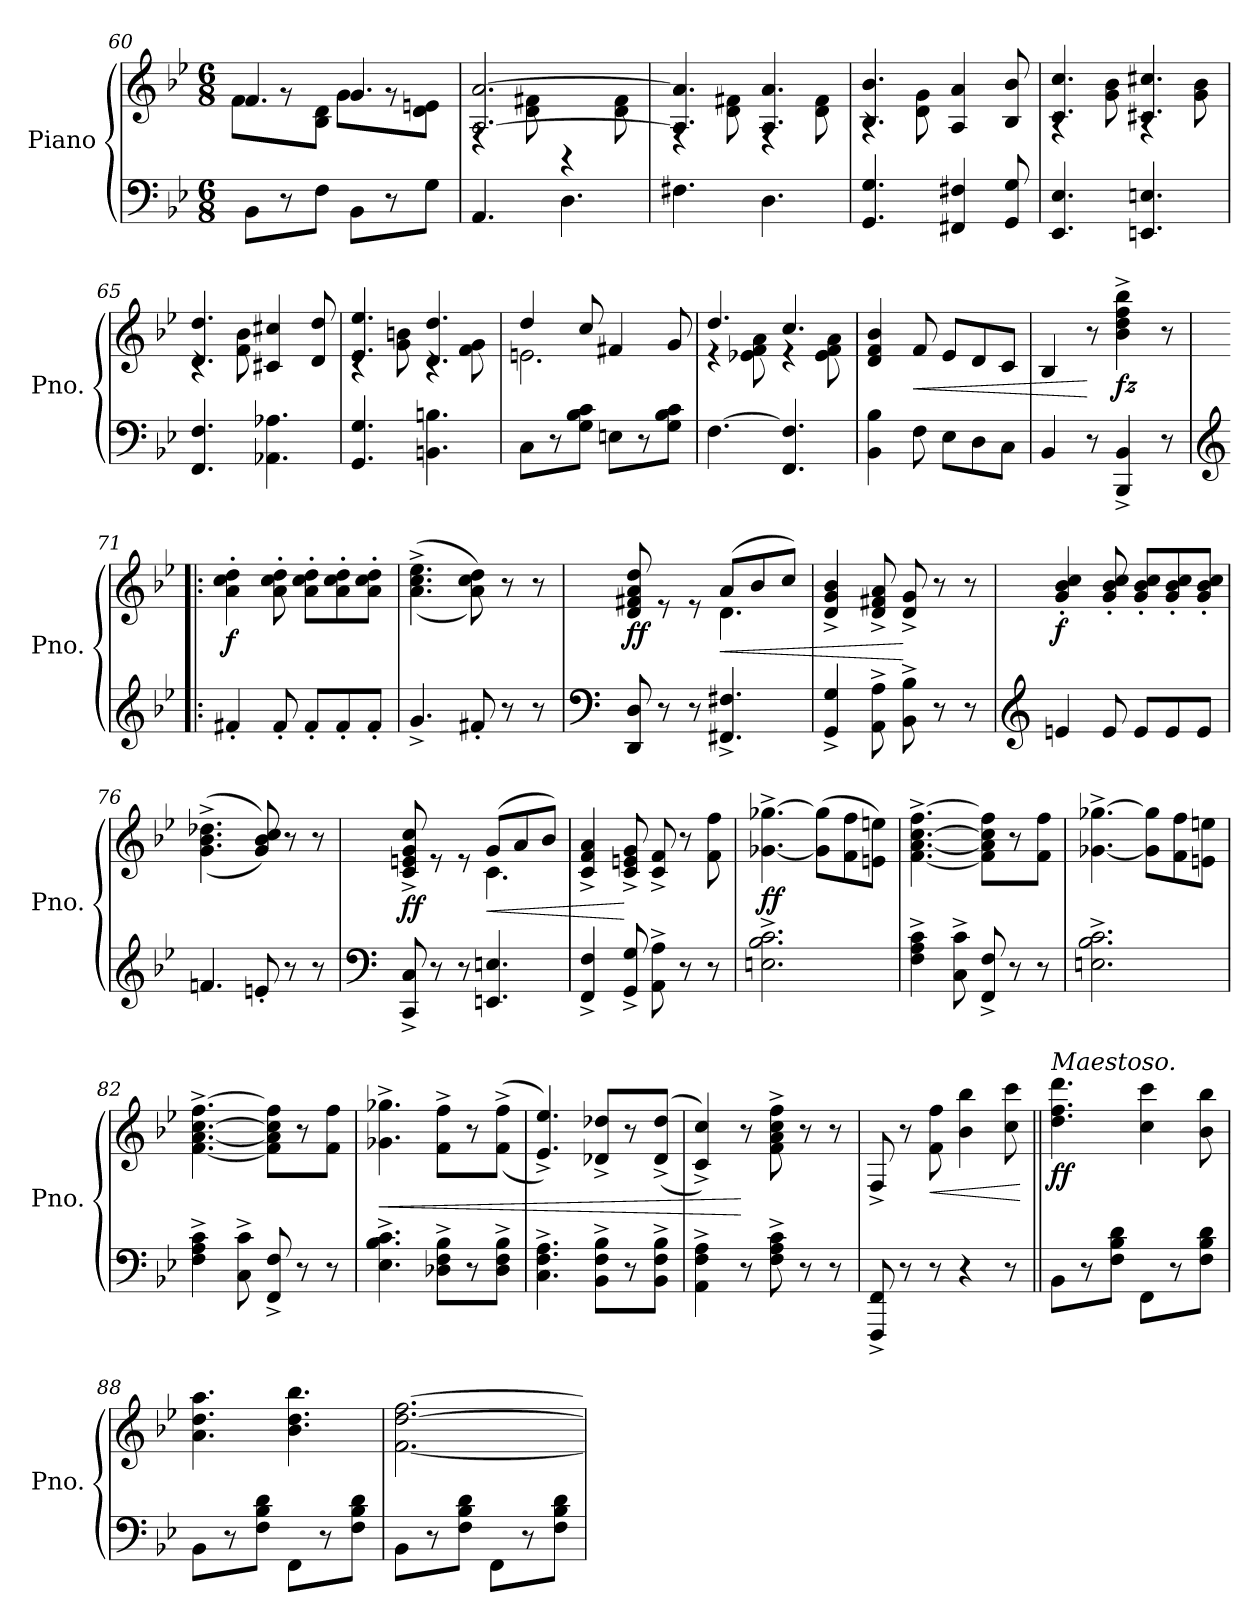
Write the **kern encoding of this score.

**kern	**kern	**dynam
*part1	*part1	*part1
*staff2	*staff1	*staff1/2
*I"Piano	*	*
*I'Pno.	*	*
*clefF4	*clefG2	*
*k[b-e-]	*k[b-e-]	*
*M6/8	*M6/8	*
=60	=60	=60
*	*^	*
8BB-\L	4.f/	8f\L	.
8r	.	8rg	.
8F\J	.	8B-\ 8d\J	.
8BB-\L	4.g/	8g\L	.
8r	.	8rg	.
8G\J	.	8d\ 8en\J	.
=61	=61	=61	=61
4.AA/	[2.A/ [2.a/	4rF	.
.	.	8d\ 8f#X\	.
4.D\	.	4r	.
.	.	8d\ 8f#\	.
=62	=62	=62	=62
4.F#X\	4.A/] 4.a/]	4rF	.
.	.	8d\ 8f#X\	.
4.D\	4.A/ 4.a/	4rF	.
.	.	8d\ 8f#\	.
=63	=63	=63	=63
4.GG/ 4.G/	4.B-/ 4.b-/	4rA	.
.	.	8d\ 8g\	.
4FF#X/ 4F#X/	4A/ 4a/	4.ryy	.
8GG/ 8G/	8B-/ 8b-/	.	.
=64	=64	=64	=64
4.EE-/ 4.E-/	4.c/ 4.cc/	4rA	.
.	.	8g\ 8b-\	.
4.EEn/ 4.En/	4.c#X/ 4.cc#X/	4rA	.
.	.	8g\ 8b-\	.
!!LO:LB:g=z	!!
=65	=65	=65	=65
4.FF/ 4.F/	4.d/ 4.dd/	4rc	.
.	.	8f\ 8b-\	.
4.AA-X\ 4.A-X\	4c#X/ 4cc#X/	4.ryy	.
.	8d/ 8dd/	.	.
=66	=66	=66	=66
4.GG/ 4.G/	4.e-/ 4.ee-/	4rc	.
.	.	8g\ 8bn\	.
4.BBn\ 4.Bn\	4.d/ 4.dd/	4rc	.
.	.	8f\ 8g\	.
=67	=67	=67	=67
8C\L	4dd/	2.en\	.
8r	.	.	.
8G\ 8B-\ 8c\J	8cc/	.	.
8En\L	4f#X/	.	.
8r	.	.	.
8G\ 8B-\ 8c\J	8g/	.	.
=68	=68	=68	=68
[4.F\	4.dd/	4r	.
.	.	8e-X\ 8f\ 8a\	.
4.FF/ 4.F/]	4.cc/	4r	.
.	.	8e-\ 8f\ 8a\	.
*	*v	*v	*
=69	=69	=69
4BB-\ 4B-\	4d/ 4f/ 4b-/	.
!	!	!LO:HP:b
8F\	8f/	<
8E-\L	8e-/L	.
8D\	8d/	.
8C\J	8c/J	.
=70	=70	=70
4BB-/	4B-/	.
8r	8r	[
!	!	!LO:DY:b
4BBB-/^ 4BB-/^	4b-\^ 4dd\^ 4ff\^ 4bb-\^	fz
8r	8r	.
!!LO:LB:g=z
=71!|:	=71!|:	=71!|:
*clefG2	*	*
!	!	!LO:DY:b
4f#X'/	4a\' 4cc\' 4dd\'	f
8f#'/	8a\' 8cc\' 8dd\'	.
8f#'/L	8a\' 8cc\' 8dd\'L	.
8f#'/	8a\' 8cc\' 8dd\'	.
8f#'/J	8a\' 8cc\' 8dd\'J	.
=72	=72	=72
4.g^/	(<(>4.a\^ 4.cc\^ 4.ee-\^	.
8f#X'/	8a\ 8cc\ 8dd\))	.
8r	8r	.
8r	8r	.
=73	=73	=73
*clefF4	*	*
*	*^	*
!	!	!	!LO:DY:b
8DD/ 8D/	8d/ 8f#X/ 8a/ 8dd/	4.ryy	ff
8r	8re	.	.
8r	8re	.	.
!	!	!	!LO:HP:b
4.FF#X/^ 4.F#X/^	(>8a/L	4.d\	<
.	8b-/	.	.
.	8cc/J)	.	.
*	*v	*v	*
=74	=74	=74
4GG/^ 4G/^	4d/^ 4g/^ 4b-/^	.
8AA\^ 8A\^	8d/^ 8f#X/^ 8a/^	.
8BB-\^ 8B-\^	8d/^ 8g/^	[
8r	8r	.
8r	8r	.
=75	=75	=75
*clefG2	*	*
!	!	!LO:DY:b
4en/	4g/' 4b-/' 4cc/'	f
8e/	8g/' 8b-/' 8cc/'	.
8e/L	8g/' 8b-/' 8cc/'L	.
8e/	8g/' 8b-/' 8cc/'	.
8e/J	8g/' 8b-/' 8cc/'J	.
=76	=76	=76
4.fn/	(<(>4.g\^ 4.b-\^ 4.dd-X\^	.
8en'/	8g/ 8b-/ 8cc/))	.
8r	8r	.
8r	8r	.
!!LO:LB:g=z
=77	=77	=77
*clefF4	*	*
*	*^	*
!	!	!	!LO:DY:b
8CC/^ 8C/^	8c/^ 8en/^ 8g/^ 8cc/^	4.ryy	ff
8r	8re	.	.
8r	8re	.	.
!	!	!	!LO:HP:b
4.EEn/ 4.En/	(>8g/L	4.c\	<
.	8a/	.	.
.	8b-/J)	.	.
*	*v	*v	*
=78	=78	=78
4FF/^ 4F/^	4c/^ 4f/^ 4a/^	.
8GG/^ 8G/^	8c/^ 8en/^ 8g/^	[
8AA\^ 8A\^	8c/^ 8f/^	.
8r	8r	.
8r	8f\ 8ff\	.
=79	=79	=79
!	!	!LO:DY:b
2.En\^ 2.B-\^ 2.c\^	[4.g-X\^ [4.gg-X\^	ff
.	(>8g-\] 8gg-\]L	.
.	8f\ 8ff\	.
.	8en\ 8een\J)	.
=80	=80	=80
4F\^ 4A\^ 4c\^	[4.f\^ [4.a\^ [4.cc\^ [4.ff\^	.
8C\^ 8c\^	.	.
8FF/^ 8F/^	8f\] 8a\] 8cc\] 8ff\]L	.
8r	8r	.
8r	8f\ 8ff\J	.
=81	=81	=81
2.En\^ 2.B-\^ 2.c\^	[4.g-X\^ [4.gg-X\^	.
.	8g-\] 8gg-\]L	.
.	8f\ 8ff\	.
.	8en\ 8een\J	.
=82	=82	=82
4F\^ 4A\^ 4c\^	[4.f\^ [4.a\^ [4.cc\^ [4.ff\^	.
8C\^ 8c\^	.	.
8FF/^ 8F/^	8f\] 8a\] 8cc\] 8ff\]L	.
8r	8r	.
8r	8f\ 8ff\J	.
!!LO:LB:g=z
=83	=83	=83
!	!	!LO:HP:b
4.E-\^ 4.B-\^ 4.c\^	4.g-X\^ 4.gg-X\^	<
8D-X\^ 8F\^ 8B-\^L	8f\^ 8ff\^L	.
8r	8r	.
8D-\^ 8F\^ 8B-\^J	(<(>8f\^ 8ff\^J	.
=84	=84	=84
4.C\^ 4.F\^ 4.A\^	4.e-/^ 4.ee-/^))	.
8BB-\^ 8F\^ 8B-\^L	8d-X/^ 8dd-X/^L	.
8r	8r	.
8BB-\^ 8F\^ 8B-\^J	(<(>8d-/^ 8dd-/^J	.
=85	=85	=85
4AA\^ 4F\^ 4A\^	4c/^ 4cc/^))	.
8r	8r	[
!	!	!LO:DY:b
8F\^ 8A\^ 8c\^	8f\^ 8a\^ 8cc\^ 8ff\^	other-dynamics
8r	8r	.
8r	8r	.
=86	=86	=86
!	!	!LO:DY:b
8FFF/^ 8FF/^	8F^/	other-dynamics
8r	8r	.
!	!	!LO:HP:b
8r	8f\ 8ff\	<
4r	4b-\ 4bb-\	.
8r	8cc\ 8ccc\	.
.	.	[
=87||	=87||	=87||
!	!LO:TX:a:i:t=Maestoso.	!
!	!	!LO:DY:b
8BB-\L	4.dd\ 4.ff\ 4.ddd\	ff
8r	.	.
8F\ 8B-\ 8d\J	.	.
8FF\L	4cc\ 4ccc\	.
8r	.	.
8F\ 8B-\ 8d\J	8b-\ 8bb-\	.
=88	=88	=88
8BB-\L	4.a\ 4.dd\ 4.aa\	.
8r	.	.
8F\ 8B-\ 8d\J	.	.
8FF\L	4.b-\ 4.dd\ 4.bb-\	.
8r	.	.
8F\ 8B-\ 8d\J	.	.
!!LO:PB:g=z
=89	=89	=89
8BB-\L	[2.f\ [2.dd\ [2.ff\	.
8r	.	.
8F\ 8B-\ 8d\J	.	.
8FF\L	.	.
8r	.	.
8F\ 8B-\ 8d\J	.	.
=	=	=
*-	*-	*-
